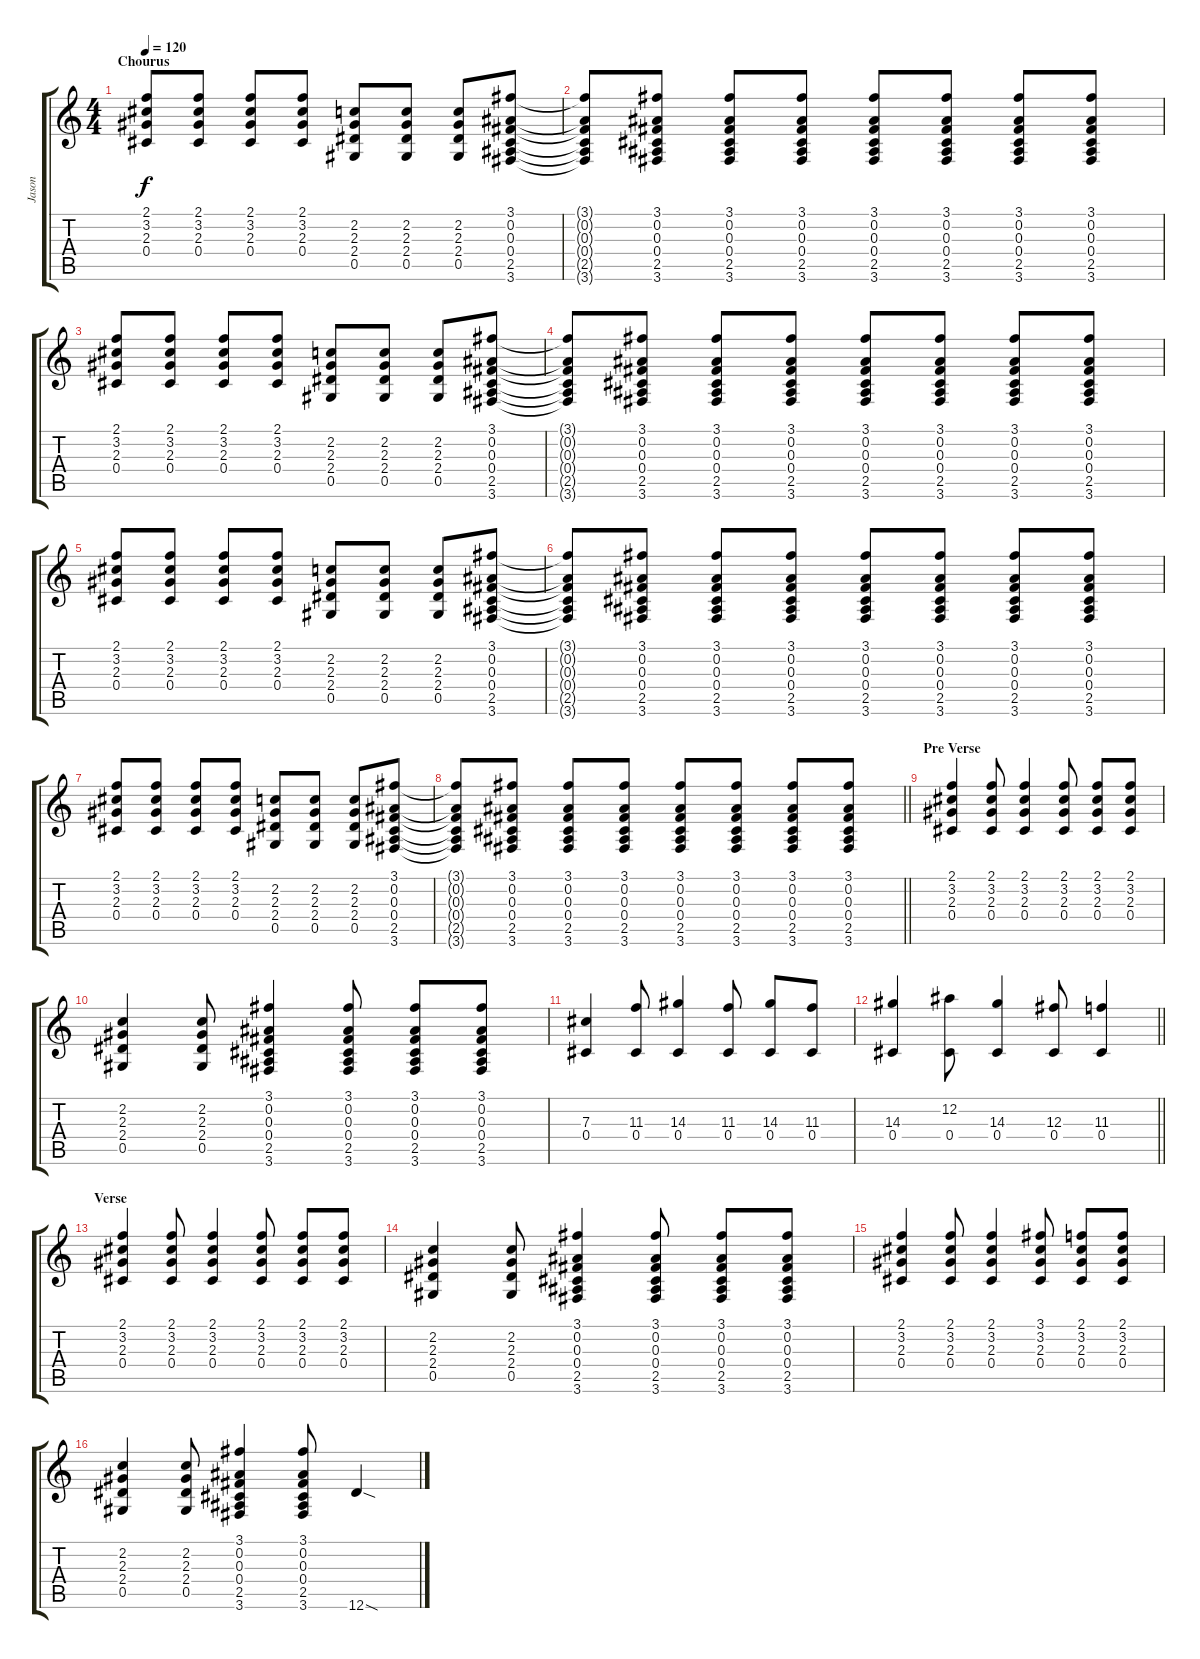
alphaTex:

\track ("Jason" "Jason") {instrument overdrivenguitar}
\staff {score tabs}
\tuning (Eb4 Bb3 Gb3 Db3 Ab2 Eb2) {hide}
\ts (4 4)
\section ("" "Chourus")
\tempo 120
\clef g2
\ks c
(2.1 3.2 2.3 0.4).8{dy f} (2.1 3.2 2.3 0.4).8 (2.1 3.2 2.3 0.4).8 (2.1 3.2 2.3 0.4).8 (2.2 2.3 2.4 0.5).8 (2.2 2.3 2.4 0.5).8 (2.2 2.3 2.4 0.5).8 (3.1 0.2 0.3 0.4 2.5 3.6).8 |
(3.1{t} 0.2{t} 0.3{t} 0.4{t} 2.5{t} 3.6{t}).8 (3.1 0.2 0.3 0.4 2.5 3.6).8 (3.1 0.2 0.3 0.4 2.5 3.6).8 (3.1 0.2 0.3 0.4 2.5 3.6).8 (3.1 0.2 0.3 0.4 2.5 3.6).8 (3.1 0.2 0.3 0.4 2.5 3.6).8 (3.1 0.2 0.3 0.4 2.5 3.6).8 (3.1 0.2 0.3 0.4 2.5 3.6).8 |
(2.1 3.2 2.3 0.4).8 (2.1 3.2 2.3 0.4).8 (2.1 3.2 2.3 0.4).8 (2.1 3.2 2.3 0.4).8 (2.2 2.3 2.4 0.5).8 (2.2 2.3 2.4 0.5).8 (2.2 2.3 2.4 0.5).8 (3.1 0.2 0.3 0.4 2.5 3.6).8 |
(3.1{t} 0.2{t} 0.3{t} 0.4{t} 2.5{t} 3.6{t}).8 (3.1 0.2 0.3 0.4 2.5 3.6).8 (3.1 0.2 0.3 0.4 2.5 3.6).8 (3.1 0.2 0.3 0.4 2.5 3.6).8 (3.1 0.2 0.3 0.4 2.5 3.6).8 (3.1 0.2 0.3 0.4 2.5 3.6).8 (3.1 0.2 0.3 0.4 2.5 3.6).8 (3.1 0.2 0.3 0.4 2.5 3.6).8 |
(2.1 3.2 2.3 0.4).8 (2.1 3.2 2.3 0.4).8 (2.1 3.2 2.3 0.4).8 (2.1 3.2 2.3 0.4).8 (2.2 2.3 2.4 0.5).8 (2.2 2.3 2.4 0.5).8 (2.2 2.3 2.4 0.5).8 (3.1 0.2 0.3 0.4 2.5 3.6).8 |
(3.1{t} 0.2{t} 0.3{t} 0.4{t} 2.5{t} 3.6{t}).8 (3.1 0.2 0.3 0.4 2.5 3.6).8 (3.1 0.2 0.3 0.4 2.5 3.6).8 (3.1 0.2 0.3 0.4 2.5 3.6).8 (3.1 0.2 0.3 0.4 2.5 3.6).8 (3.1 0.2 0.3 0.4 2.5 3.6).8 (3.1 0.2 0.3 0.4 2.5 3.6).8 (3.1 0.2 0.3 0.4 2.5 3.6).8 |
(2.1 3.2 2.3 0.4).8 (2.1 3.2 2.3 0.4).8 (2.1 3.2 2.3 0.4).8 (2.1 3.2 2.3 0.4).8 (2.2 2.3 2.4 0.5).8 (2.2 2.3 2.4 0.5).8 (2.2 2.3 2.4 0.5).8 (3.1 0.2 0.3 0.4 2.5 3.6).8 |
\barLineRight lightlight
(3.1{t} 0.2{t} 0.3{t} 0.4{t} 2.5{t} 3.6{t}).8 (3.1 0.2 0.3 0.4 2.5 3.6).8 (3.1 0.2 0.3 0.4 2.5 3.6).8 (3.1 0.2 0.3 0.4 2.5 3.6).8 (3.1 0.2 0.3 0.4 2.5 3.6).8 (3.1 0.2 0.3 0.4 2.5 3.6).8 (3.1 0.2 0.3 0.4 2.5 3.6).8 (3.1 0.2 0.3 0.4 2.5 3.6).8 |
\section ("" "Pre Verse")
(2.1 3.2 2.3 0.4).4 (2.1 3.2 2.3 0.4).8 (2.1 3.2 2.3 0.4).4 (2.1 3.2 2.3 0.4).8 (2.1 3.2 2.3 0.4).8 (2.1 3.2 2.3 0.4).8 |
(2.2 2.3 2.4 0.5).4 (2.2 2.3 2.4 0.5).8 (3.1 0.2 0.3 0.4 2.5 3.6).4 (3.1 0.2 0.3 0.4 2.5 3.6).8 (3.1 0.2 0.3 0.4 2.5 3.6).8 (3.1 0.2 0.3 0.4 2.5 3.6).8 |
(7.3 0.4).4 (11.3 0.4).8 (14.3 0.4).4 (11.3 0.4).8 (14.3 0.4).8 (11.3 0.4).8 |
\barLineRight lightlight
(14.3 0.4).4 (12.2 0.4).8 (14.3 0.4).4 (12.3 0.4).8 (11.3 0.4).4 |
\section ("" "Verse")
(2.1 3.2 2.3 0.4).4 (2.1 3.2 2.3 0.4).8 (2.1 3.2 2.3 0.4).4 (2.1 3.2 2.3 0.4).8 (2.1 3.2 2.3 0.4).8 (2.1 3.2 2.3 0.4).8 |
(2.2 2.3 2.4 0.5).4 (2.2 2.3 2.4 0.5).8 (3.1 0.2 0.3 0.4 2.5 3.6).4 (3.1 0.2 0.3 0.4 2.5 3.6).8 (3.1 0.2 0.3 0.4 2.5 3.6).8 (3.1 0.2 0.3 0.4 2.5 3.6).8 |
(2.1 3.2 2.3 0.4).4 (2.1 3.2 2.3 0.4).8 (2.1 3.2 2.3 0.4).4 (3.1 3.2 2.3 0.4).8 (2.1 3.2 2.3 0.4).8 (2.1 3.2 2.3 0.4).8 |
(2.2 2.3 2.4 0.5).4 (2.2 2.3 2.4 0.5).8 (3.1 0.2 0.3 0.4 2.5 3.6).4 (3.1 0.2 0.3 0.4 2.5 3.6).8 12.6{sod}.4
